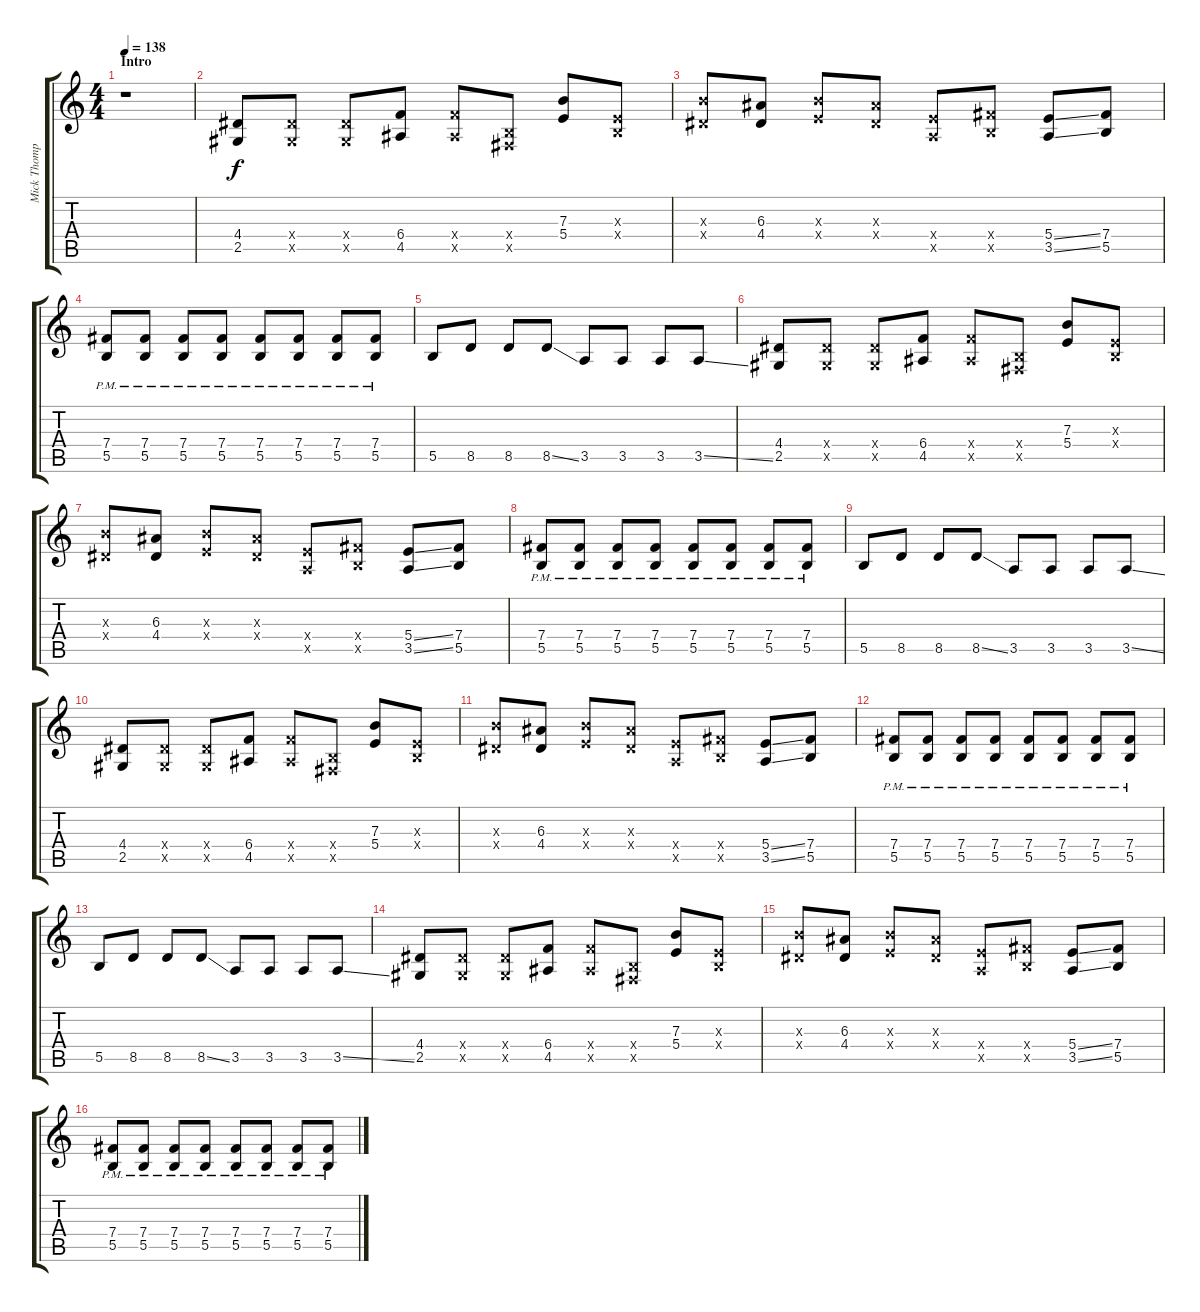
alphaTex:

\track ("Mick Thompson" "Mick Thomp") {instrument distortionguitar}
\staff {score tabs}
\tuning (Db4 Ab3 E3 B2 Gb2 B1) {hide}
\ts (4 4)
\section ("" "Intro")
\tempo 138
\clef g2
\ks c
r.1{dy f instrument distortionguitar} |
(4.4 2.5).8 (4.4{x} 2.5{x}).8 (4.4{x} 2.5{x}).8 (6.4 4.5).8 (6.4{x} 4.5{x}).8 (0.4{x} 0.5{x}).8 (7.3 5.4).8 (0.3{x} 0.4{x}).8 |
(7.3{x} 4.4{x}).8 (6.3 4.4).8 (7.3{x} 5.4{x}).8 (6.3{x} 4.4{x}).8 (5.4{x} 3.5{x}).8 (7.4{x} 5.5{x}).8 (5.4{ss} 3.5{ss}).8 (7.4 5.5).8 |
(7.4 5.5{pm}).8 (7.4 5.5{pm}).8 (7.4 5.5{pm}).8 (7.4 5.5{pm}).8 (7.4 5.5{pm}).8 (7.4 5.5{pm}).8 (7.4 5.5{pm}).8 (7.4 5.5{pm}).8 |
5.5.8 8.5.8 8.5.8 8.5{ss}.8 3.5.8 3.5.8 3.5.8 3.5{ss}.8 |
(4.4 2.5).8 (4.4{x} 2.5{x}).8 (4.4{x} 2.5{x}).8 (6.4 4.5).8 (6.4{x} 4.5{x}).8 (0.4{x} 0.5{x}).8 (7.3 5.4).8 (0.3{x} 0.4{x}).8 |
(7.3{x} 4.4{x}).8 (6.3 4.4).8 (7.3{x} 5.4{x}).8 (6.3{x} 4.4{x}).8 (5.4{x} 3.5{x}).8 (7.4{x} 5.5{x}).8 (5.4{ss} 3.5{ss}).8 (7.4 5.5).8 |
(7.4 5.5{pm}).8 (7.4 5.5{pm}).8 (7.4 5.5{pm}).8 (7.4 5.5{pm}).8 (7.4 5.5{pm}).8 (7.4 5.5{pm}).8 (7.4 5.5{pm}).8 (7.4 5.5{pm}).8 |
5.5.8 8.5.8 8.5.8 8.5{ss}.8 3.5.8 3.5.8 3.5.8 3.5{ss}.8 |
(4.4 2.5).8 (4.4{x} 2.5{x}).8 (4.4{x} 2.5{x}).8 (6.4 4.5).8 (6.4{x} 4.5{x}).8 (0.4{x} 0.5{x}).8 (7.3 5.4).8 (0.3{x} 0.4{x}).8 |
(7.3{x} 4.4{x}).8 (6.3 4.4).8 (7.3{x} 5.4{x}).8 (6.3{x} 4.4{x}).8 (5.4{x} 3.5{x}).8 (7.4{x} 5.5{x}).8 (5.4{ss} 3.5{ss}).8 (7.4 5.5).8 |
(7.4 5.5{pm}).8 (7.4 5.5{pm}).8 (7.4 5.5{pm}).8 (7.4 5.5{pm}).8 (7.4 5.5{pm}).8 (7.4 5.5{pm}).8 (7.4 5.5{pm}).8 (7.4 5.5{pm}).8 |
5.5.8 8.5.8 8.5.8 8.5{ss}.8 3.5.8 3.5.8 3.5.8 3.5{ss}.8 |
(4.4 2.5).8 (4.4{x} 2.5{x}).8 (4.4{x} 2.5{x}).8 (6.4 4.5).8 (6.4{x} 4.5{x}).8 (0.4{x} 0.5{x}).8 (7.3 5.4).8 (0.3{x} 0.4{x}).8 |
(7.3{x} 4.4{x}).8 (6.3 4.4).8 (7.3{x} 5.4{x}).8 (6.3{x} 4.4{x}).8 (5.4{x} 3.5{x}).8 (7.4{x} 5.5{x}).8 (5.4{ss} 3.5{ss}).8 (7.4 5.5).8 |
(7.4 5.5{pm}).8 (7.4 5.5{pm}).8 (7.4 5.5{pm}).8 (7.4 5.5{pm}).8 (7.4 5.5{pm}).8 (7.4 5.5{pm}).8 (7.4 5.5{pm}).8 (7.4 5.5{pm}).8
